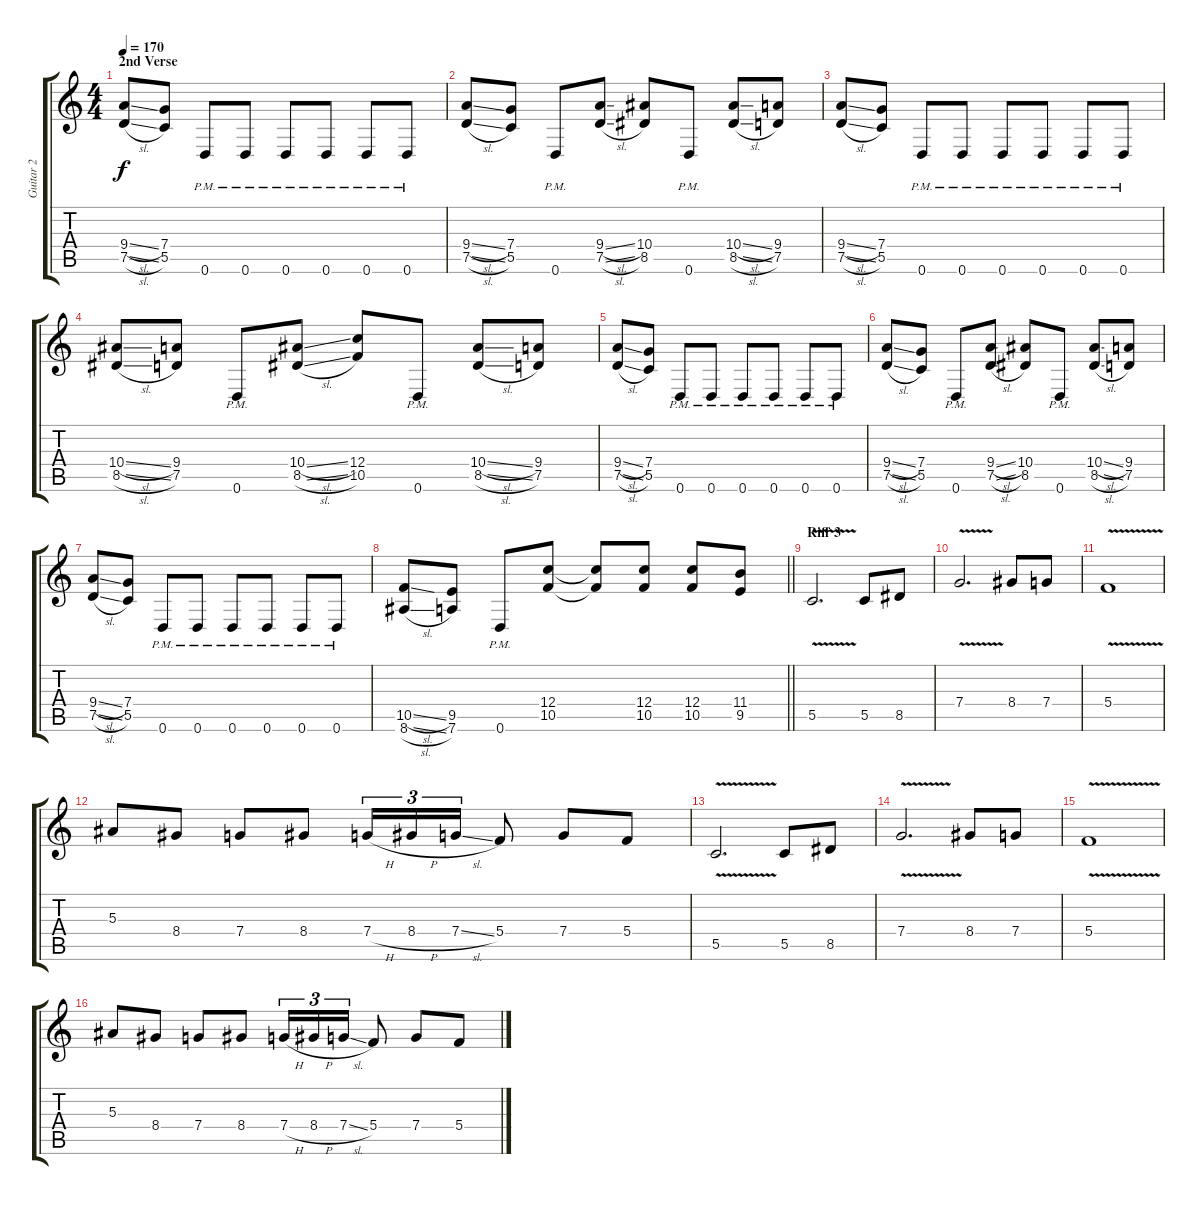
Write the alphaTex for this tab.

\track ("Guitar 2" "Guitar 2") {instrument distortionguitar}
\staff {score tabs}
\tuning (D4 A3 F3 C3 G2 D2) {hide}
\ts (4 4)
\section ("" "2nd Verse")
\tempo 170
\clef g2
\ks c
(9.4{sl} 7.5{sl}).8{dy f} (7.4 5.5).8 0.6{pm}.8 0.6{pm}.8 0.6{pm}.8 0.6{pm}.8 0.6{pm}.8 0.6{pm}.8 |
(9.4{sl} 7.5{sl}).8 (7.4 5.5).8 0.6{pm}.8 (9.4{sl} 7.5{sl}).8 (10.4 8.5).8 0.6{pm}.8 (10.4{sl} 8.5{sl}).8 (9.4 7.5).8 |
(9.4{sl} 7.5{sl}).8 (7.4 5.5).8 0.6{pm}.8 0.6{pm}.8 0.6{pm}.8 0.6{pm}.8 0.6{pm}.8 0.6{pm}.8 |
(10.4{sl} 8.5{sl}).8 (9.4 7.5).8 0.6{pm}.8 (10.4{sl} 8.5{sl}).8 (12.4 10.5).8 0.6{pm}.8 (10.4{sl} 8.5{sl}).8 (9.4 7.5).8 |
(9.4{sl} 7.5{sl}).8 (7.4 5.5).8 0.6{pm}.8 0.6{pm}.8 0.6{pm}.8 0.6{pm}.8 0.6{pm}.8 0.6{pm}.8 |
(9.4{sl} 7.5{sl}).8 (7.4 5.5).8 0.6{pm}.8 (9.4{sl} 7.5{sl}).8 (10.4 8.5).8 0.6{pm}.8 (10.4{sl} 8.5{sl}).8 (9.4 7.5).8 |
(9.4{sl} 7.5{sl}).8 (7.4 5.5).8 0.6{pm}.8 0.6{pm}.8 0.6{pm}.8 0.6{pm}.8 0.6{pm}.8 0.6{pm}.8 |
\barLineRight lightlight
(10.5{sl} 8.6{sl}).8 (9.5 7.6).8 0.6{pm}.8 (12.4 10.5).8 (12.4{t} 10.5{t}).8 (12.4 10.5).8 (12.4 10.5).8 (11.4 9.5).8 |
\section ("" "Riff 3")
5.5{v}.2{d} 5.5.8 8.5.8 |
7.4{v}.2{d} 8.4.8 7.4.8 |
5.4{v}.1 |
5.3.8 8.4.8 7.4.8 8.4.8 7.4{h}.16{tu (3 2)} 8.4{h}.16{tu (3 2)} 7.4{sl}.16{tu (3 2)} 5.4.8 7.4.8 5.4.8 |
5.5{v}.2{d} 5.5.8 8.5.8 |
7.4{v}.2{d} 8.4.8 7.4.8 |
5.4{v}.1 |
5.3.8 8.4.8 7.4.8 8.4.8 7.4{h}.16{tu (3 2)} 8.4{h}.16{tu (3 2)} 7.4{sl}.16{tu (3 2)} 5.4.8 7.4.8 5.4.8
